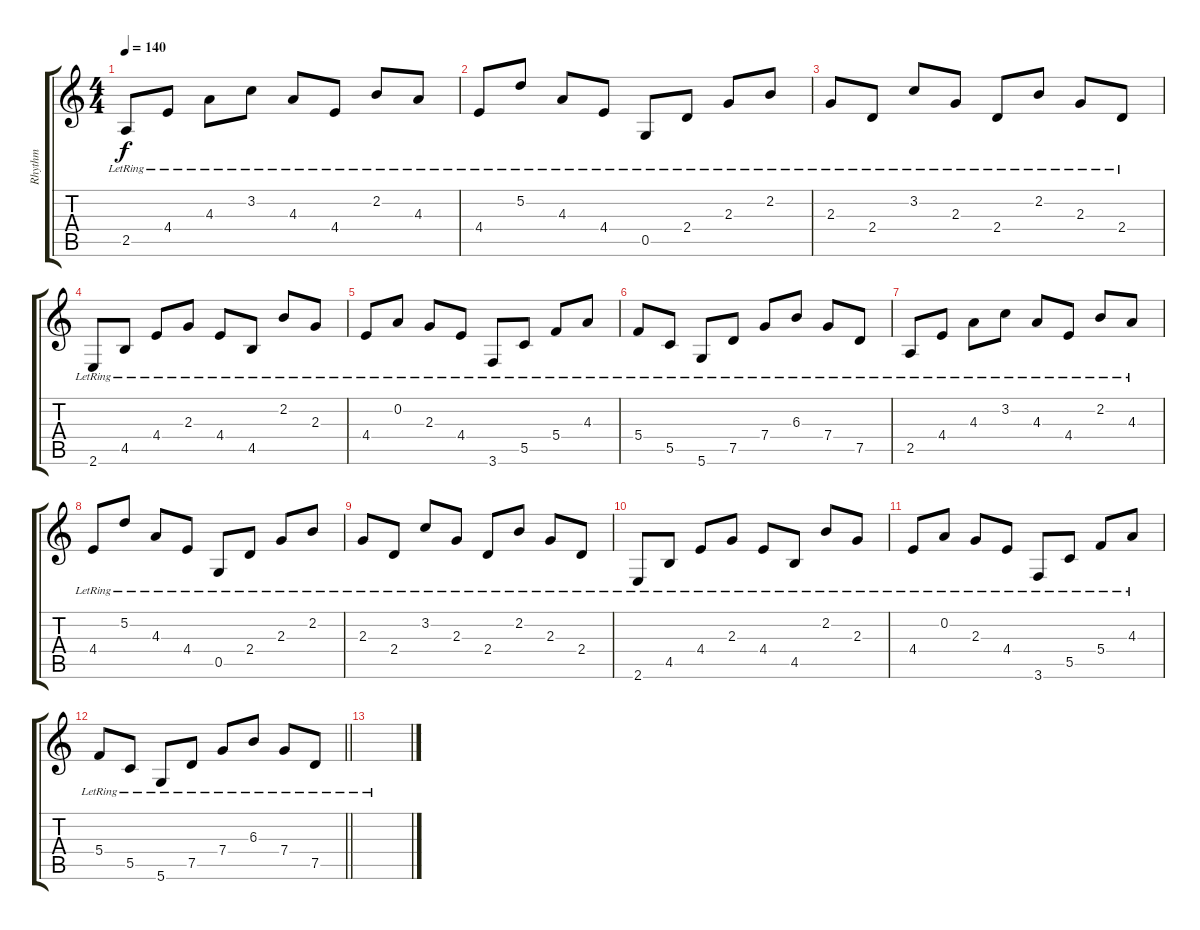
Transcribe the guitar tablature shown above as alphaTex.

\track ("Rhythm" "Rhythm") {instrument electricguitarjazz}
\staff {score tabs}
\tuning (D4 A3 F3 C3 G2 D2) {hide}
\ts (4 4)
\tempo 140
\clef g2
\ks c
2.5{lr}.8{dy f} 4.4{lr}.8 4.3{lr}.8 3.2{lr}.8 4.3{lr}.8 4.4{lr}.8 2.2{lr}.8 4.3{lr}.8 |
4.4{lr}.8 5.2{lr}.8 4.3{lr}.8 4.4{lr}.8 0.5{lr}.8 2.4{lr}.8 2.3{lr}.8 2.2{lr}.8 |
2.3{lr}.8 2.4{lr}.8 3.2{lr}.8 2.3{lr}.8 2.4{lr}.8 2.2{lr}.8 2.3{lr}.8 2.4{lr}.8 |
2.6{lr}.8 4.5{lr}.8 4.4{lr}.8 2.3{lr}.8 4.4{lr}.8 4.5{lr}.8 2.2{lr}.8 2.3{lr}.8 |
4.4{lr}.8 0.2{lr}.8 2.3{lr}.8 4.4{lr}.8 3.6{lr}.8 5.5{lr}.8 5.4{lr}.8 4.3{lr}.8 |
5.4{lr}.8 5.5{lr}.8 5.6{lr}.8 7.5{lr}.8 7.4{lr}.8 6.3{lr}.8 7.4{lr}.8 7.5{lr}.8 |
2.5{lr}.8 4.4{lr}.8 4.3{lr}.8 3.2{lr}.8 4.3{lr}.8 4.4{lr}.8 2.2{lr}.8 4.3{lr}.8 |
4.4{lr}.8 5.2{lr}.8 4.3{lr}.8 4.4{lr}.8 0.5{lr}.8 2.4{lr}.8 2.3{lr}.8 2.2{lr}.8 |
2.3{lr}.8 2.4{lr}.8 3.2{lr}.8 2.3{lr}.8 2.4{lr}.8 2.2{lr}.8 2.3{lr}.8 2.4{lr}.8 |
2.6{lr}.8 4.5{lr}.8 4.4{lr}.8 2.3{lr}.8 4.4{lr}.8 4.5{lr}.8 2.2{lr}.8 2.3{lr}.8 |
4.4{lr}.8 0.2{lr}.8 2.3{lr}.8 4.4{lr}.8 3.6{lr}.8 5.5{lr}.8 5.4{lr}.8 4.3{lr}.8 |
\barLineRight lightlight
5.4{lr}.8 5.5{lr}.8 5.6{lr}.8 7.5{lr}.8 7.4{lr}.8 6.3{lr}.8 7.4{lr}.8 7.5{lr}.8 |
\section ("" "")
